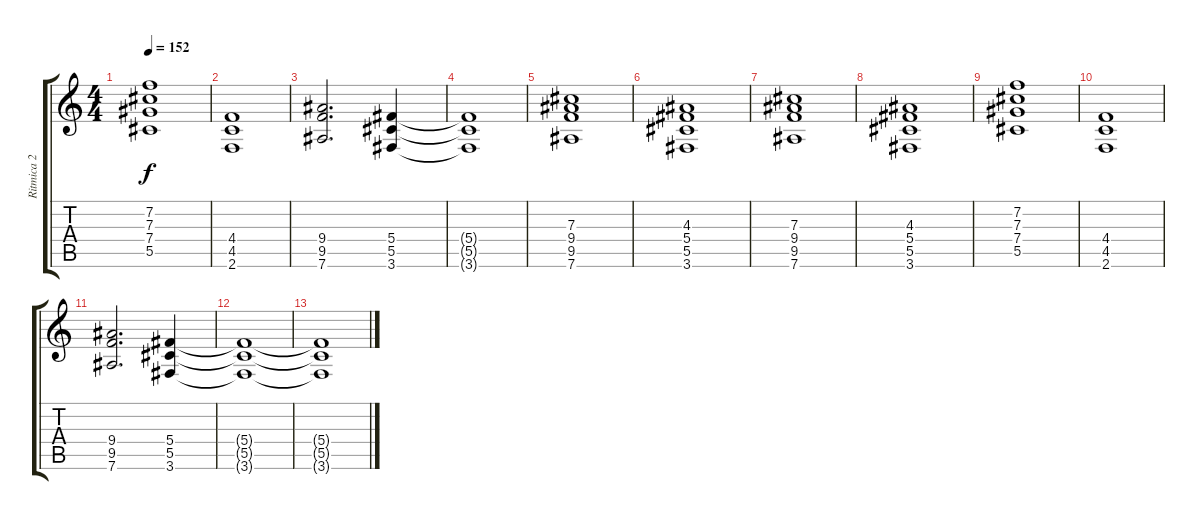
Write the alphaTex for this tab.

\track ("Ritmica 2" "Ritmica 2") {instrument distortionguitar}
\staff {score tabs}
\tuning (Eb4 Bb3 Gb3 Db3 Ab2 Eb2) {hide}
\ts (4 4)
\tempo 152
\clef g2
\ks c
(7.2 7.3 7.4 5.5).1{dy f} |
(4.4 4.5 2.6).1 |
(9.4 9.5 7.6).2{d} (5.4 5.5 3.6).4 |
(5.4{t} 5.5{t} 3.6{t}).1 |
(7.3 9.4 9.5 7.6).1 |
(4.3 5.4 5.5 3.6).1 |
(7.3 9.4 9.5 7.6).1 |
(4.3 5.4 5.5 3.6).1 |
(7.2 7.3 7.4 5.5).1 |
(4.4 4.5 2.6).1 |
(9.4 9.5 7.6).2{d} (5.4 5.5 3.6).4 |
(5.4{t} 5.5{t} 3.6{t}).1 |
(5.4{t} 5.5{t} 3.6{t}).1
